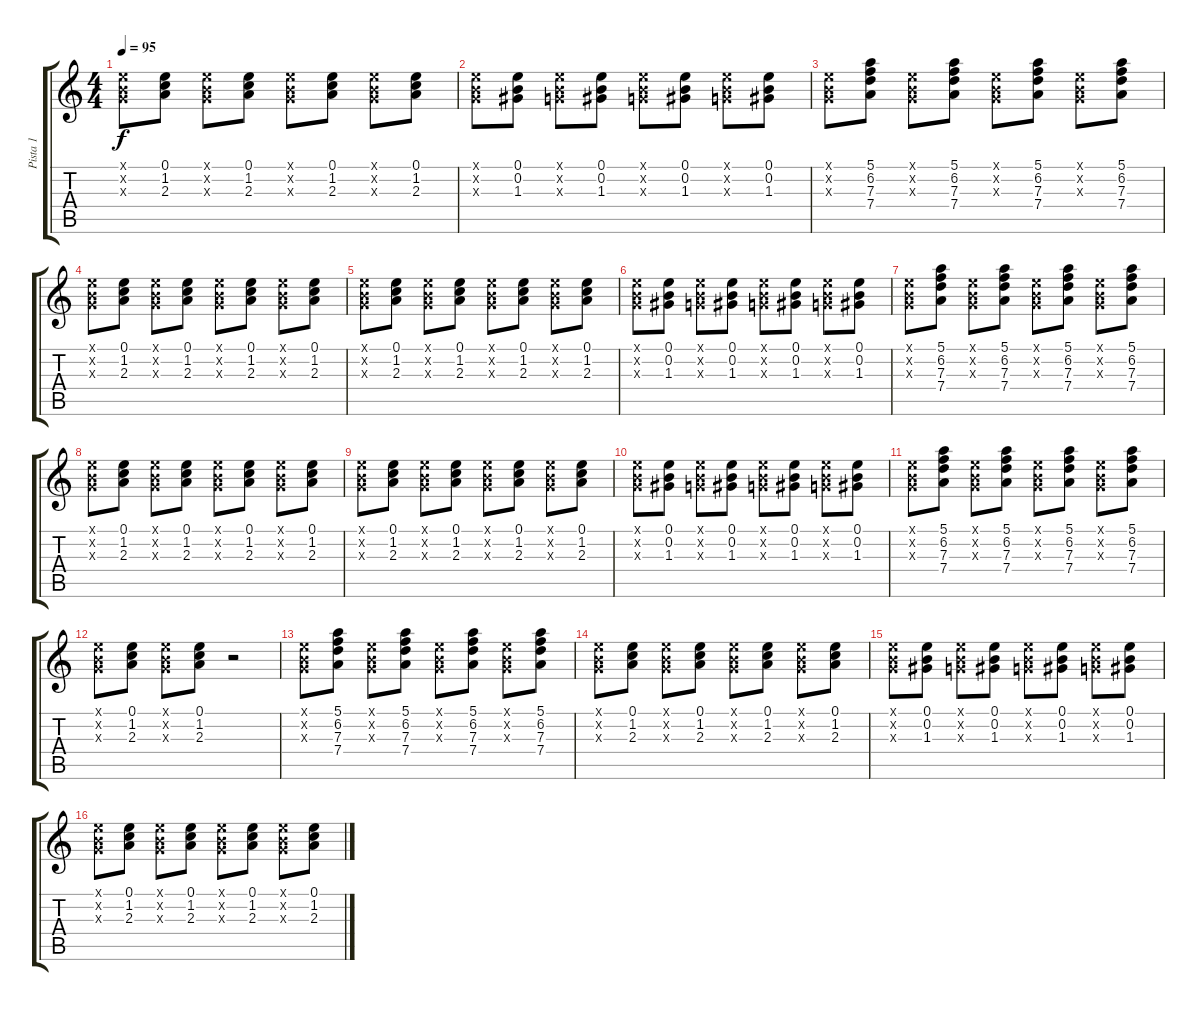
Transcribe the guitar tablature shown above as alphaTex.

\track ("Pista 1" "Pista 1") {instrument electricguitarclean}
\staff {score tabs}
\tuning (E4 B3 G3 D3 A2 E2) {hide}
\ts (4 4)
\tempo 95
\clef g2
\ks c
(0.1{x} 0.2{x} 0.3{x}).8{dy f} (0.1 1.2 2.3).8 (0.1{x} 0.2{x} 0.3{x}).8 (0.1 1.2 2.3).8 (0.1{x} 0.2{x} 0.3{x}).8 (0.1 1.2 2.3).8 (0.1{x} 0.2{x} 0.3{x}).8 (0.1 1.2 2.3).8 |
(0.1{x} 0.2{x} 0.3{x}).8 (0.1 0.2 1.3).8 (0.1{x} 0.2{x} 0.3{x}).8 (0.1 0.2 1.3).8 (0.1{x} 0.2{x} 0.3{x}).8 (0.1 0.2 1.3).8 (0.1{x} 0.2{x} 0.3{x}).8 (0.1 0.2 1.3).8 |
(0.1{x} 0.2{x} 0.3{x}).8 (5.1 6.2 7.3 7.4).8 (0.1{x} 0.2{x} 0.3{x}).8 (5.1 6.2 7.3 7.4).8 (0.1{x} 0.2{x} 0.3{x}).8 (5.1 6.2 7.3 7.4).8 (0.1{x} 0.2{x} 0.3{x}).8 (5.1 6.2 7.3 7.4).8 |
(0.1{x} 0.2{x} 0.3{x}).8 (0.1 1.2 2.3).8 (0.1{x} 0.2{x} 0.3{x}).8 (0.1 1.2 2.3).8 (0.1{x} 0.2{x} 0.3{x}).8 (0.1 1.2 2.3).8 (0.1{x} 0.2{x} 0.3{x}).8 (0.1 1.2 2.3).8 |
(0.1{x} 0.2{x} 0.3{x}).8 (0.1 1.2 2.3).8 (0.1{x} 0.2{x} 0.3{x}).8 (0.1 1.2 2.3).8 (0.1{x} 0.2{x} 0.3{x}).8 (0.1 1.2 2.3).8 (0.1{x} 0.2{x} 0.3{x}).8 (0.1 1.2 2.3).8 |
(0.1{x} 0.2{x} 0.3{x}).8 (0.1 0.2 1.3).8 (0.1{x} 0.2{x} 0.3{x}).8 (0.1 0.2 1.3).8 (0.1{x} 0.2{x} 0.3{x}).8 (0.1 0.2 1.3).8 (0.1{x} 0.2{x} 0.3{x}).8 (0.1 0.2 1.3).8 |
(0.1{x} 0.2{x} 0.3{x}).8 (5.1 6.2 7.3 7.4).8 (0.1{x} 0.2{x} 0.3{x}).8 (5.1 6.2 7.3 7.4).8 (0.1{x} 0.2{x} 0.3{x}).8 (5.1 6.2 7.3 7.4).8 (0.1{x} 0.2{x} 0.3{x}).8 (5.1 6.2 7.3 7.4).8 |
(0.1{x} 0.2{x} 0.3{x}).8 (0.1 1.2 2.3).8 (0.1{x} 0.2{x} 0.3{x}).8 (0.1 1.2 2.3).8 (0.1{x} 0.2{x} 0.3{x}).8 (0.1 1.2 2.3).8 (0.1{x} 0.2{x} 0.3{x}).8 (0.1 1.2 2.3).8 |
(0.1{x} 0.2{x} 0.3{x}).8 (0.1 1.2 2.3).8 (0.1{x} 0.2{x} 0.3{x}).8 (0.1 1.2 2.3).8 (0.1{x} 0.2{x} 0.3{x}).8 (0.1 1.2 2.3).8 (0.1{x} 0.2{x} 0.3{x}).8 (0.1 1.2 2.3).8 |
(0.1{x} 0.2{x} 0.3{x}).8 (0.1 0.2 1.3).8 (0.1{x} 0.2{x} 0.3{x}).8 (0.1 0.2 1.3).8 (0.1{x} 0.2{x} 0.3{x}).8 (0.1 0.2 1.3).8 (0.1{x} 0.2{x} 0.3{x}).8 (0.1 0.2 1.3).8 |
(0.1{x} 0.2{x} 0.3{x}).8 (5.1 6.2 7.3 7.4).8 (0.1{x} 0.2{x} 0.3{x}).8 (5.1 6.2 7.3 7.4).8 (0.1{x} 0.2{x} 0.3{x}).8 (5.1 6.2 7.3 7.4).8 (0.1{x} 0.2{x} 0.3{x}).8 (5.1 6.2 7.3 7.4).8 |
(0.1{x} 0.2{x} 0.3{x}).8 (0.1 1.2 2.3).8 (0.1{x} 0.2{x} 0.3{x}).8 (0.1 1.2 2.3).8 r.2 |
(0.1{x} 0.2{x} 0.3{x}).8 (5.1 6.2 7.3 7.4).8 (0.1{x} 0.2{x} 0.3{x}).8 (5.1 6.2 7.3 7.4).8 (0.1{x} 0.2{x} 0.3{x}).8 (5.1 6.2 7.3 7.4).8 (0.1{x} 0.2{x} 0.3{x}).8 (5.1 6.2 7.3 7.4).8 |
(0.1{x} 0.2{x} 0.3{x}).8 (0.1 1.2 2.3).8 (0.1{x} 0.2{x} 0.3{x}).8 (0.1 1.2 2.3).8 (0.1{x} 0.2{x} 0.3{x}).8 (0.1 1.2 2.3).8 (0.1{x} 0.2{x} 0.3{x}).8 (0.1 1.2 2.3).8 |
(0.1{x} 0.2{x} 0.3{x}).8 (0.1 0.2 1.3).8 (0.1{x} 0.2{x} 0.3{x}).8 (0.1 0.2 1.3).8 (0.1{x} 0.2{x} 0.3{x}).8 (0.1 0.2 1.3).8 (0.1{x} 0.2{x} 0.3{x}).8 (0.1 0.2 1.3).8 |
(0.1{x} 0.2{x} 0.3{x}).8 (0.1 1.2 2.3).8 (0.1{x} 0.2{x} 0.3{x}).8 (0.1 1.2 2.3).8 (0.1{x} 0.2{x} 0.3{x}).8 (0.1 1.2 2.3).8 (0.1{x} 0.2{x} 0.3{x}).8 (0.1 1.2 2.3).8
